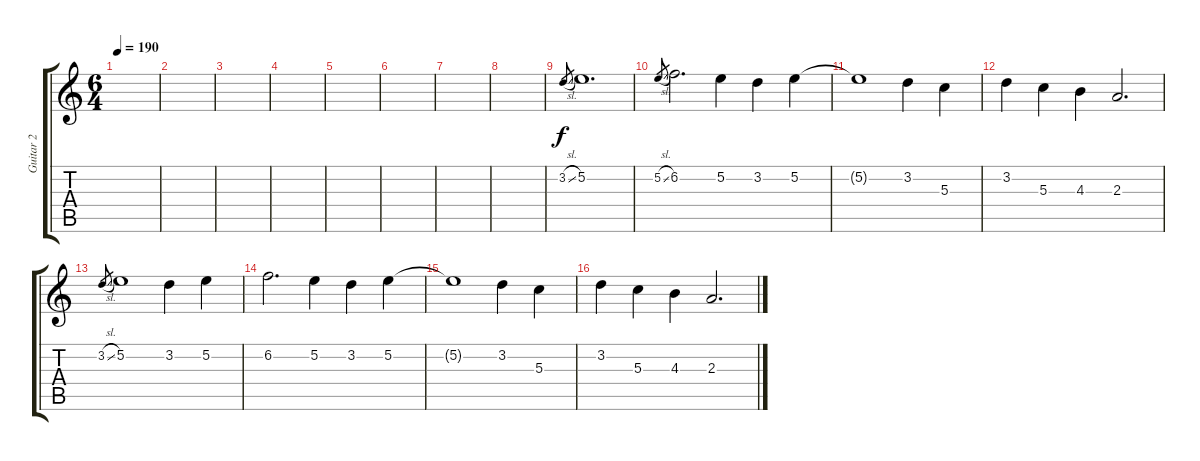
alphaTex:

\track ("Guitar 2" "Guitar 2") {instrument electricguitarjazz}
\staff {score tabs}
\tuning (E4 B3 G3 D3 A2 E2) {hide}
\ts (6 4)
\tempo 190
\clef g2
\ks c
|
|
|
|
|
|
|
|
3.2{sl}.8{gr} 5.2.1{d} |
5.2{sl}.8{gr} 6.2.2{d} 5.2.4 3.2.4 5.2.4 |
5.2{t}.1 3.2.4 5.3.4 |
3.2.4 5.3.4 4.3.4 2.3.2{d} |
3.2{sl}.8{gr} 5.2.1 3.2.4 5.2.4 |
6.2.2{d} 5.2.4 3.2.4 5.2.4 |
5.2{t}.1 3.2.4 5.3.4 |
3.2.4 5.3.4 4.3.4 2.3.2{d}
